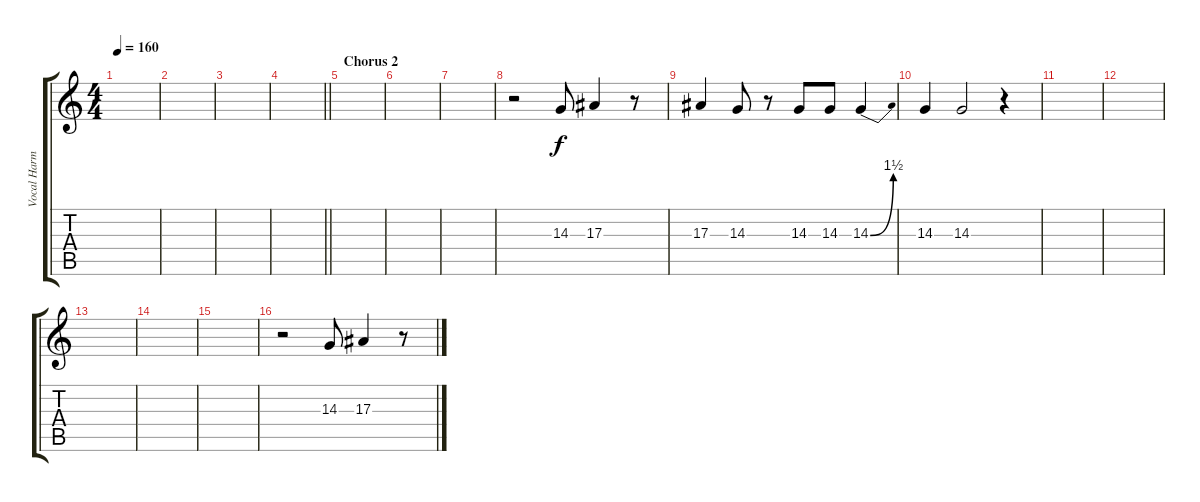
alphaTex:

\track ("Vocal Harmony" "Vocal Harm") {instrument clarinet}
\staff {score tabs}
\tuning (D4 A3 F3 C3 G2 C2) {hide}
\ts (4 4)
\tempo 160
\clef g2
\ks c
|
|
|
\barLineRight lightlight
|
\section ("" "Chorus 2")
|
|
|
r.2 14.3.8 17.3.4 r.8 |
17.3.4 14.3.8 r.8 14.3.8 14.3.8 14.3{be (bend 0 0 60 6)}.4 |
14.3.4 14.3.2 r.4 |
|
|
|
|
|
r.2 14.3.8 17.3.4 r.8
